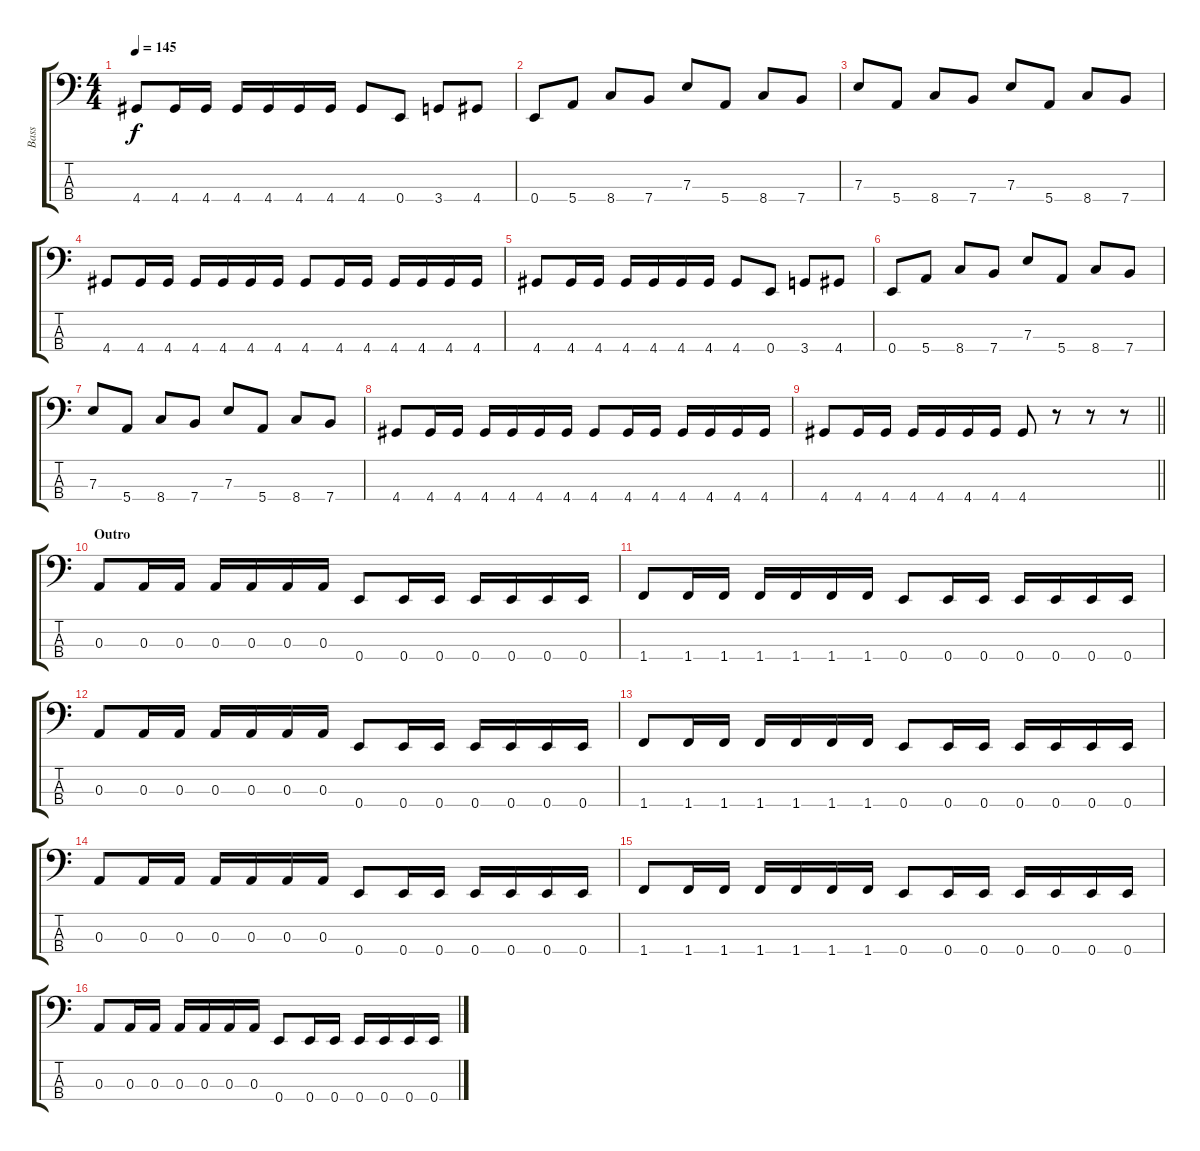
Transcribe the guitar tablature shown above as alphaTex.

\track ("Bass" "Bass") {instrument electricbassfinger}
\staff {score tabs}
\tuning (G2 D2 A1 E1) {hide}
\ts (4 4)
\tempo 145
\clef f4
\ks c
4.4.8{dy f} 4.4.16 4.4.16 4.4.16 4.4.16 4.4.16 4.4.16 4.4.8 0.4.8 3.4.8 4.4.8 |
0.4.8 5.4.8 8.4.8 7.4.8 7.3.8 5.4.8 8.4.8 7.4.8 |
7.3.8 5.4.8 8.4.8 7.4.8 7.3.8 5.4.8 8.4.8 7.4.8 |
4.4.8 4.4.16 4.4.16 4.4.16 4.4.16 4.4.16 4.4.16 4.4.8 4.4.16 4.4.16 4.4.16 4.4.16 4.4.16 4.4.16 |
4.4.8 4.4.16 4.4.16 4.4.16 4.4.16 4.4.16 4.4.16 4.4.8 0.4.8 3.4.8 4.4.8 |
0.4.8 5.4.8 8.4.8 7.4.8 7.3.8 5.4.8 8.4.8 7.4.8 |
7.3.8 5.4.8 8.4.8 7.4.8 7.3.8 5.4.8 8.4.8 7.4.8 |
4.4.8 4.4.16 4.4.16 4.4.16 4.4.16 4.4.16 4.4.16 4.4.8 4.4.16 4.4.16 4.4.16 4.4.16 4.4.16 4.4.16 |
\barLineRight lightlight
4.4.8 4.4.16 4.4.16 4.4.16 4.4.16 4.4.16 4.4.16 4.4.8 r.8 r.8 r.8 |
\section ("" "Outro")
0.3.8 0.3.16 0.3.16 0.3.16 0.3.16 0.3.16 0.3.16 0.4.8 0.4.16 0.4.16 0.4.16 0.4.16 0.4.16 0.4.16 |
1.4.8 1.4.16 1.4.16 1.4.16 1.4.16 1.4.16 1.4.16 0.4.8 0.4.16 0.4.16 0.4.16 0.4.16 0.4.16 0.4.16 |
0.3.8 0.3.16 0.3.16 0.3.16 0.3.16 0.3.16 0.3.16 0.4.8 0.4.16 0.4.16 0.4.16 0.4.16 0.4.16 0.4.16 |
1.4.8 1.4.16 1.4.16 1.4.16 1.4.16 1.4.16 1.4.16 0.4.8 0.4.16 0.4.16 0.4.16 0.4.16 0.4.16 0.4.16 |
0.3.8 0.3.16 0.3.16 0.3.16 0.3.16 0.3.16 0.3.16 0.4.8 0.4.16 0.4.16 0.4.16 0.4.16 0.4.16 0.4.16 |
1.4.8 1.4.16 1.4.16 1.4.16 1.4.16 1.4.16 1.4.16 0.4.8 0.4.16 0.4.16 0.4.16 0.4.16 0.4.16 0.4.16 |
0.3.8 0.3.16 0.3.16 0.3.16 0.3.16 0.3.16 0.3.16 0.4.8 0.4.16 0.4.16 0.4.16 0.4.16 0.4.16 0.4.16
